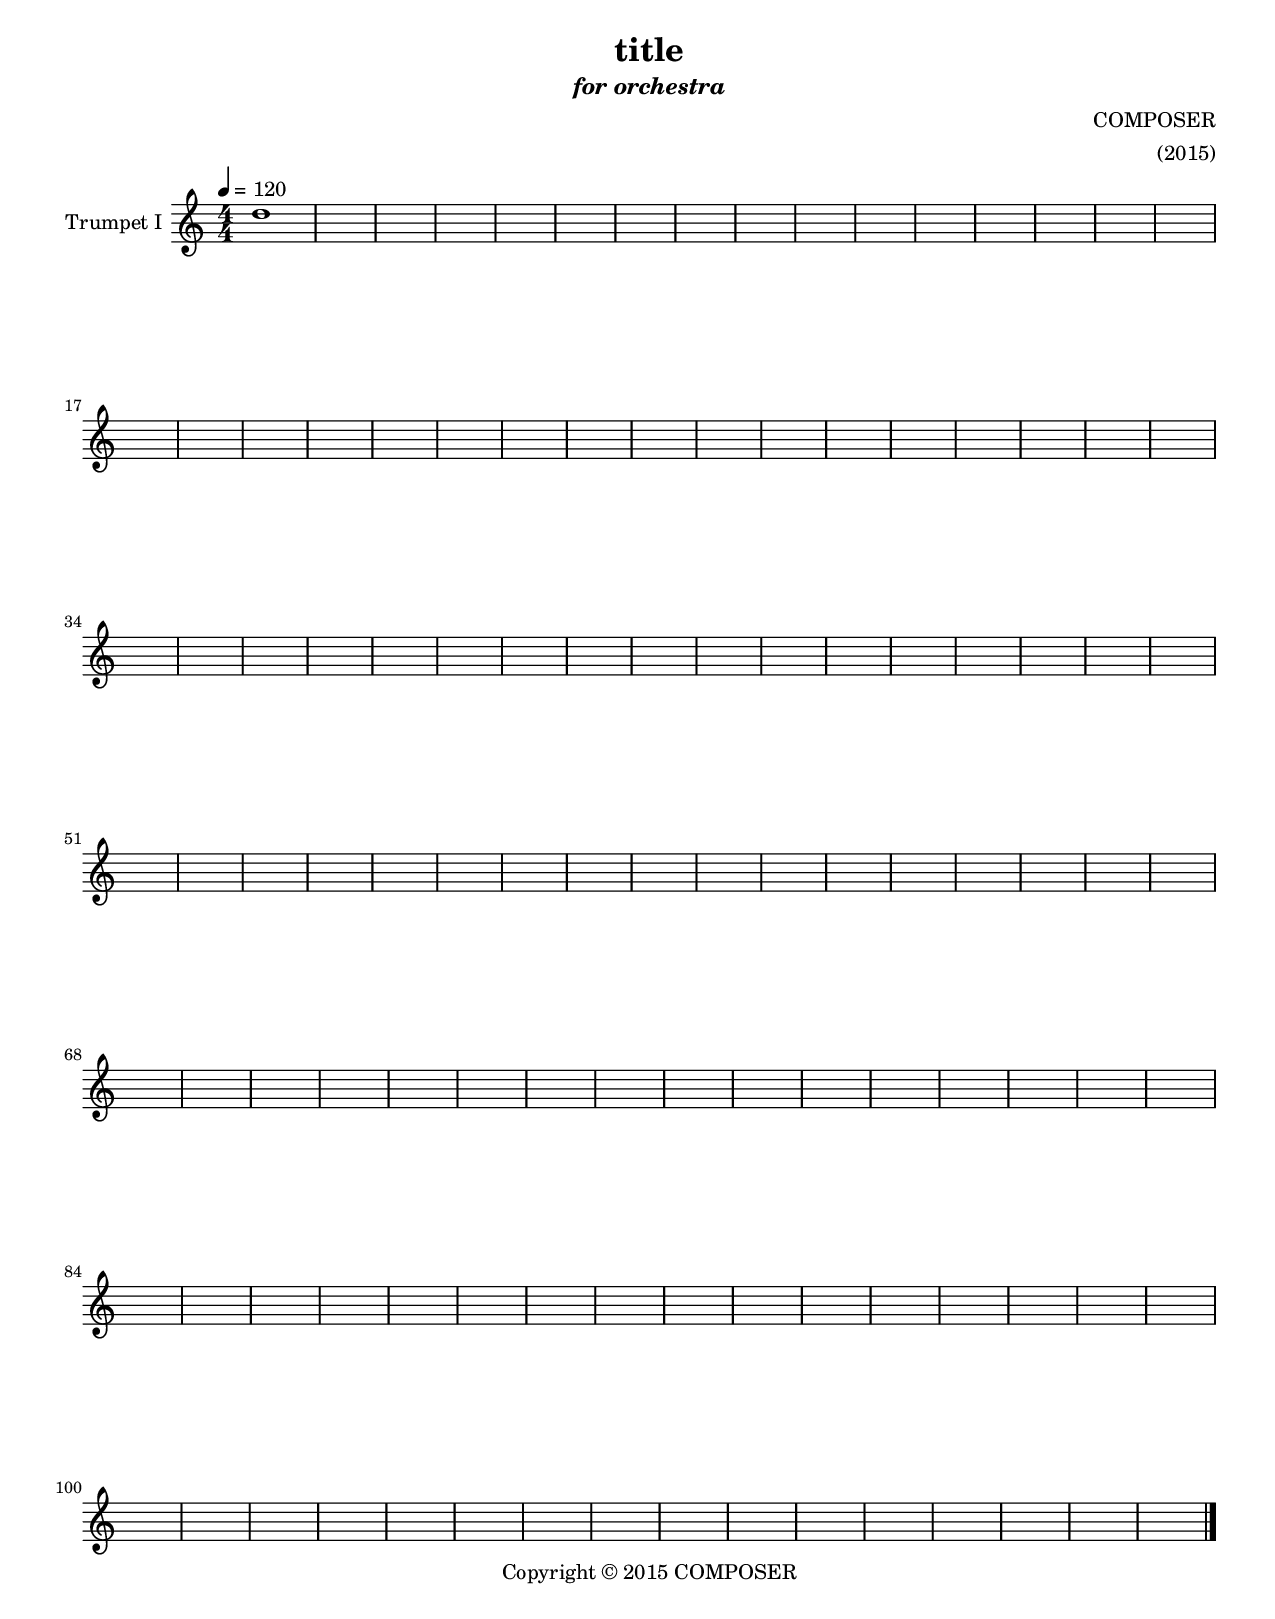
\version "2.18.2"

#(set-global-staff-size 18)
#(set-default-paper-size "letter")

\header {
  title = "title"
  subtitle = \markup { \italic "for orchestra" }
  dedication = ""
  composer = "COMPOSER"
  arranger = "(2015)"
  %piece = \markup \box {"Transposed Score"}
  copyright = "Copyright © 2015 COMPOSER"
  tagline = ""
}

\include "orchestra_metrics.ly"
\include "orchestra_notes.ly"
\include "orchestra_headings.ly"
\include "orchestra_definitions.ly"

TrumpetOneHeading = {
  #(set-accidental-style 'neo-modern)
  \override Staff.Accidental #'hide-tied-accidental-after-break = ##t
  \set Staff.instrumentName = \markup \concat {"Trumpet I" " "}
}

\score {
  <<
    %\override Score.BarNumber #'break-visibility = ##(#t #t #t)
    %\override Score.BarNumber #'break-visibility = #end-of-line-invisible
    \override Score.Stem #'stemlet-length = #0.75
    \override Score.StaffSymbol.layer = #4
    \override Score.TimeSignature.layer = #3
    \new Staff = "trumpet" \with {
      \override VerticalAxisGroup #'remove-empty = ##f
    }
    << \Metrics \TrumpetOneHeading \transpose c d \TrumpetOneNotes >>
  >>
  \layout {
    \context { \RemoveEmptyStaffContext }
    \context { \Staff \override TimeSignature.style = #'numbered \accidentalStyle "neo-modern"  }
  }
  %\midi { }
}

\paper {
  %two-sided = ##t
  page-limit-inter-system-space = ##t
  ragged-bottom = ##f
  ragged-last-bottom = ##f
  page-limit-inter-system-space-factor = 1.3
  top-margin = 1\cm
  inner-margin = 2\cm
  outer-margin = 1.6\cm
  left-margin = 1.4\cm
  %system-separator-markup = \slashSeparator
  %max-systems-per-page = 1
}
